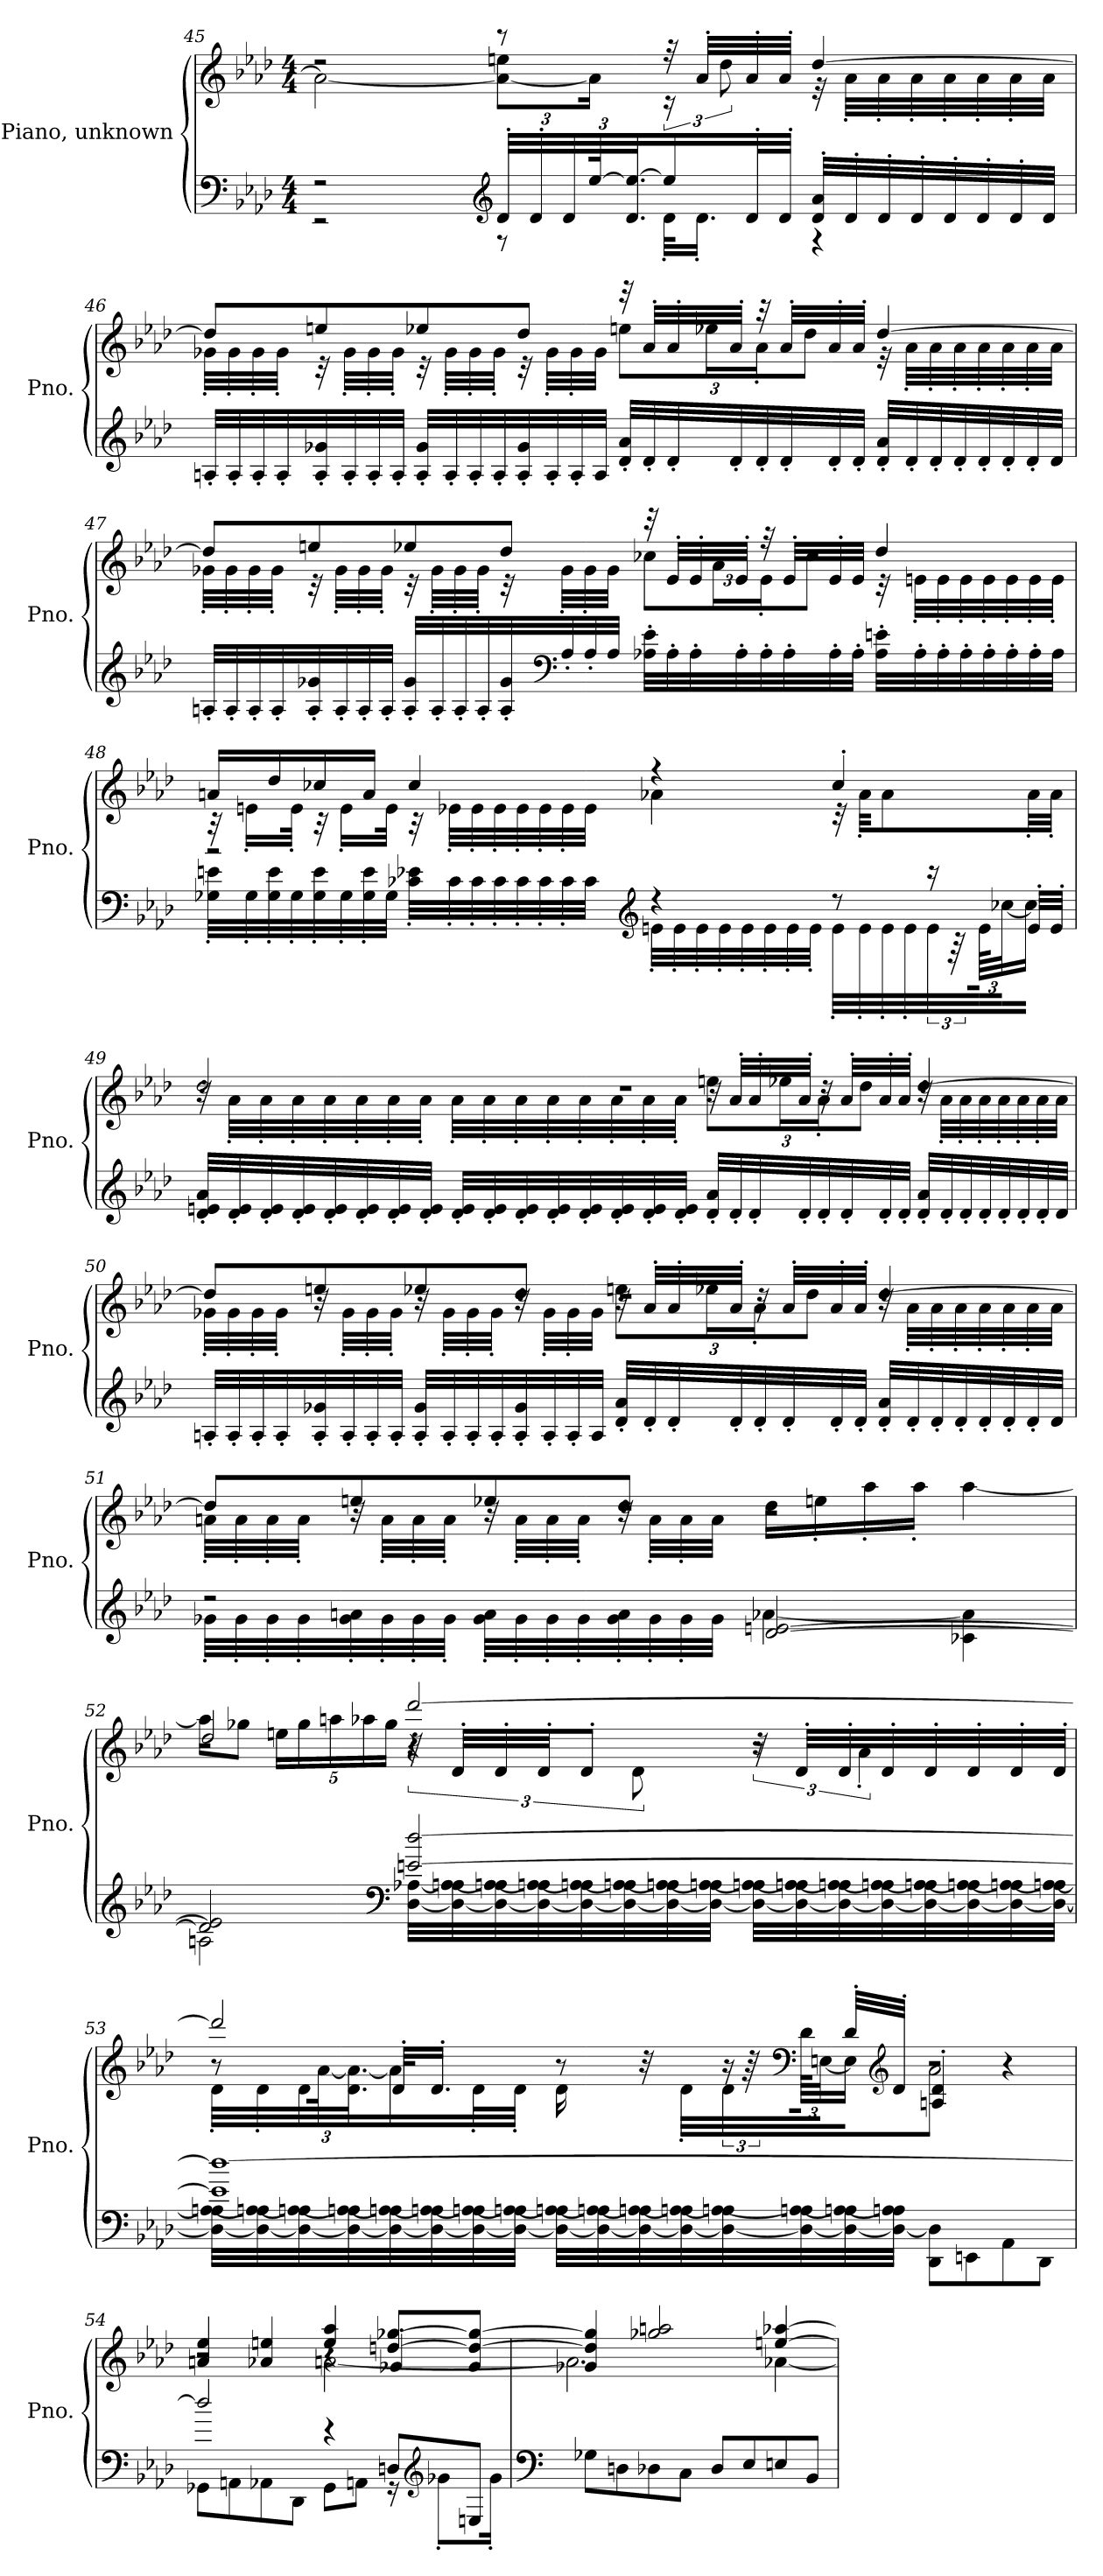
**kern	**kern
*part1	*part1
*staff2	*staff1
*I"Piano, unknown	*
*I'Pno.	*
!!LO:LB:g=z
*clefF4	*clefG2
*k[b-e-a-d-]	*k[b-e-a-d-]
*M4/4	*M4/4
=45	=45
*^	*^
2r	2r	2r	2a-\_
*clefG2	*	*	*
32d-'/LLL	8r	8r	12a-\_ 12een\L
32d-'/	.	.	.
*Xbrackettup	*	*	*
48d-/	.	.	.
[96ee-/K	.	.	24a-\Jk]
48.d-/ 48.ee-/_J	.	.	.
16ee-/]	32d-'\KLL	32r	24r
.	16.d-'\JJ	32a-'/LLL	.
.	.	.	12dd-\
32d-'/L	.	32a-'/	.
32d-'/JJJ	.	32a-'/JJJ	.
32d-/' 32a-/'LLL	4r	[4dd-/	32r
32d-'/	.	.	32a-'\LLL
32d-'/	.	.	32a-'\
32d-'/	.	.	32a-'\
32d-'/	.	.	32a-'\
32d-'/	.	.	32a-'\
32d-'/	.	.	32a-'\
32d-/JJJ	.	.	32a-\JJJ
*v	*v	*	*
!!LO:LB:g=z	!!
=46	=46	=46
32An'/LLL	8dd-/L]	32g-X'\LLL
32A'/	.	32g-'\
32A'/	.	32g-'\
32A'/	.	32g-'\JJJ
32A/' 32g-X/'	8een/	32r
32A'/	.	32g-'\LLL
32A'/	.	32g-'\
32A'/JJJ	.	32g-'\JJJ
32A/' 32g-/'LLL	8ee-X/	32r
32A'/	.	32g-'\LLL
32A'/	.	32g-'\
32A'/	.	32g-'\JJJ
32A/' 32g-/'	8dd-/J	32r
32A'/	.	32g-'\LLL
32A'/	.	32g-'\
32A/JJJ	.	32g-\JJJ
*	*	*Xbrackettup
32d-/' 32a-/'LLL	32r	12een\L
32d-'/	32a-'/LLL	.
32d-'/	32a-'/	.
.	.	24ee-X\L
32d-'/	32a-'/JJJ	.
32d-'/	32r	24a-'\J
32d-'/	32a-'/LLL	.
.	.	12dd-\J
32d-'/	32a-'/	.
32d-'/JJJ	32a-'/JJJ	.
32d-/' 32a-/'LLL	[4dd-/	32r
32d-'/	.	32a-'\LLL
32d-'/	.	32a-'\
32d-'/	.	32a-'\
32d-'/	.	32a-'\
32d-'/	.	32a-'\
32d-'/	.	32a-'\
32d-/JJJ	.	32a-\JJJ
!!LO:PB:g=z	!!
=47	=47	=47
32An'/LLL	8dd-/L]	32g-X'\LLL
32A'/	.	32g-'\
32A'/	.	32g-'\
32A'/	.	32g-'\JJJ
32A/' 32g-X/'	8een/	32r
32A'/	.	32g-'\LLL
32A'/	.	32g-'\
32A'/JJJ	.	32g-'\JJJ
32A/' 32g-/'LLL	8ee-X/	32r
32A'/	.	32g-'\LLL
32A'/	.	32g-'\
32A'/	.	32g-'\JJJ
32A/' 32g-/'	8dd-/J	32r
*clefF4	*	*
32A'/	.	32g-'\LLL
32A'/	.	32g-'\
32A/JJJ	.	32g-\JJJ
32A-X\' 32e-\'LLL	32r	12cc-X\L
32A-'\	32e-'/LLL	.
32A-'\	32e-'/	.
.	.	24a-\L
32A-'\	32e-'/JJJ	.
32A-'\	32r	24e-'\J
32A-'\	32e-'/LLL	.
.	.	12cc-\J
32A-'\	32e-'/	.
32A-'\JJJ	32e-/JJJ	.
32A-\' 32en\'LLL	4dd-/	32r
32A-'\	.	32en'\LLL
32A-'\	.	32e'\
32A-'\	.	32e'\
32A-'\	.	32e'\
32A-'\	.	32e'\
32A-'\	.	32e'\
32A-\JJJ	.	32e'\JJJ
!!LO:LB:g=z	!!
=48	=48	=48
*^	*	*
2r	32G-X\' 32en\'LLL	16an/LL	32r
.	32G-'\	.	16en'\LL
.	32G-\' 32e\'	16dd-/	.
.	32G-'\	.	32e'\JJk
.	32G-\' 32e\'	16cc-X/	32r
.	32G-'\	.	16e'\LL
.	32G-\' 32e\'	16a/JJ	.
.	32G-\JJJ	.	32e\JJk
.	32c-X\' 32e-X\'LLL	4cc-/	32r
.	32c-'\	.	32e-X'\LLL
.	32c-'\	.	32e-'\
.	32c-'\	.	32e-'\
.	32c-'\	.	32e-'\
.	32c-'\	.	32e-'\
.	32c-'\	.	32e-'\
.	32c-\JJJ	.	32e-\JJJ
*clefG2	*	*	*
4r	32en'\LLL	4r	4a-X\
.	32e'\	.	.
.	32e'\	.	.
.	32e'\	.	.
.	32e'\	.	.
.	32e'\	.	.
.	32e'\	.	.
.	32e'\JJJ	.	.
8r	32e'\LLL	4cc-'/	32r
.	32e'\	.	32a-'\KKL
.	32e'\	.	8a-\
.	32e'\	.	.
*	*brackettup	*	*
16r	48e\JJJ	.	.
.	96r	.	.
.	96e\KLLL	.	.
.	[48cc-X\J	.	.
32e'/LLL	16cc-\JJ]	.	32a-'\LL
32e'/JJJ	.	.	32a-'\JJJ
*v	*v	*	*
!!LO:LB:g=z
=49	=49	=49
*	*	*^
32d-/' 32en/' 32a-/'LLL	1r	32r	2dd-/
32d-/' 32e/'	.	32a-'\LLL	.
32d-/' 32e/'	.	32a-'\	.
32d-/' 32e/'	.	32a-'\	.
32d-/' 32e/'	.	32a-'\	.
32d-/' 32e/'	.	32a-'\	.
32d-/' 32e/'	.	32a-'\	.
32d-/' 32e/'JJJ	.	32a-'\JJJ	.
32d-/' 32e/'LLL	.	32a-'\LLL	.
32d-/' 32e/'	.	32a-'\	.
32d-/' 32e/'	.	32a-'\	.
32d-/' 32e/'	.	32a-'\	.
32d-/' 32e/'	.	32a-'\	.
32d-/' 32e/'	.	32a-'\	.
32d-/' 32e/'	.	32a-'\	.
32d-/' 32e/'JJJ	.	32a-'\JJJ	.
32d-/' 32a-/'LLL	.	12een\L	32r
32d-'/	.	.	32a-'/LLL
32d-'/	.	.	32a-'/
.	.	24ee-X\L	.
32d-'/	.	.	32a-'/JJJ
32d-'/	.	24a-'\J	32r
32d-'/	.	.	32a-'/LLL
.	.	12dd-\J	.
32d-'/	.	.	32a-'/
32d-'/JJJ	.	.	32a-'/JJJ
32d-/' 32a-/'LLL	.	32r	[4dd-/
32d-'/	.	32a-'\LLL	.
32d-'/	.	32a-'\	.
32d-'/	.	32a-'\	.
32d-'/	.	32a-'\	.
32d-'/	.	32a-'\	.
32d-'/	.	32a-'\	.
32d-/JJJ	.	32a-\JJJ	.
!!LO:LB:g=z	!!	!!
=50	=50	=50	=50
32An'/LLL	1r	32g-X'\LLL	8dd-/L]
32A'/	.	32g-'\	.
32A'/	.	32g-'\	.
32A'/	.	32g-'\JJJ	.
32A/' 32g-X/'	.	32r	8een/
32A'/	.	32g-'\LLL	.
32A'/	.	32g-'\	.
32A'/JJJ	.	32g-'\JJJ	.
32A/' 32g-/'LLL	.	32r	8ee-X/
32A'/	.	32g-'\LLL	.
32A'/	.	32g-'\	.
32A'/	.	32g-'\JJJ	.
32A/' 32g-/'	.	32r	8dd-/J
32A'/	.	32g-'\LLL	.
32A'/	.	32g-'\	.
32A/JJJ	.	32g-\JJJ	.
32d-/' 32a-/'LLL	.	12een\L	32r
32d-'/	.	.	32a-'/LLL
32d-'/	.	.	32a-'/
.	.	24ee-X\L	.
32d-'/	.	.	32a-'/JJJ
32d-'/	.	24a-'\J	32r
32d-'/	.	.	32a-'/LLL
.	.	12dd-\J	.
32d-'/	.	.	32a-'/
32d-'/JJJ	.	.	32a-'/JJJ
32d-/' 32a-/'LLL	.	32r	[4dd-/
32d-'/	.	32a-'\LLL	.
32d-'/	.	32a-'\	.
32d-'/	.	32a-'\	.
32d-'/	.	32a-'\	.
32d-'/	.	32a-'\	.
32d-'/	.	32a-'\	.
32d-/JJJ	.	32a-\JJJ	.
!!LO:LB:g=z	!!	!!
=51	=51	=51	=51
*^	*	*	*
2r	32g-X'\LLL	1r	32an'\LLL	8dd-/L]
.	32g-'\	.	32a'\	.
.	32g-'\	.	32a'\	.
.	32g-'\	.	32a'\JJJ	.
.	32g-\' 32an\'	.	32r	8een/
.	32g-'\	.	32a'\LLL	.
.	32g-'\	.	32a'\	.
.	32g-'\JJJ	.	32a'\JJJ	.
.	32g-\' 32a\'LLL	.	32r	8ee-X/
.	32g-'\	.	32a'\LLL	.
.	32g-'\	.	32a'\	.
.	32g-'\	.	32a'\JJJ	.
.	32g-\' 32a\'	.	32r	8dd-/J
.	32g-'\	.	32a'\LLL	.
.	32g-'\	.	32a'\	.
.	32g-\JJJ	.	32a\JJJ	.
[2d-/ [2en/	[4a-X\	.	16dd-\LL	2r
.	.	.	16een'\	.
.	.	.	16aa-'\	.
.	.	.	16aa-'\JJ	.
.	4c-X\ 4a-\]	.	[4aa-\	.
!!LO:LB:g=z	!!	!!
=52	=52	=52	=52	=52
2d-/] 2e/]	2An\	2r	8aa-\L]	2dd-/
.	.	.	8gg-X\J	.
.	.	.	20een\LL	.
.	.	.	20gg-\	.
.	.	.	20aan\	.
.	.	.	20aa-X\	.
.	.	.	20gg-\JJ	.
*clefF4	*	*	*	*
*	*	*	*brackettup	*
[2en/ [2dd-/	[32D-\ [32A-X\LLL	[2ddd-/	6r	32r
.	32D-\_ 32A-\_ 32An\	.	.	32d-'/LLL
.	32D-\_ 32A-\_ 32An\	.	.	32d-'/
.	32D-\_ 32A-\_ 32An\	.	.	32d-'/JJ
.	32D-\_ 32A-\_ 32An\	.	.	8d-'/J
.	32D-\_ 32A-\_ 32An\	.	.	.
.	.	.	12d-\	.
.	32D-\_ 32A-\_ 32An\	.	.	.
.	32D-\_ 32A-\_ 32An\JJJ	.	.	.
.	32D-\_ 32A-\_ 32An\LLL	.	12r	32r
.	32D-\_ 32A-\_ 32An\	.	.	32d-'/LLL
.	32D-\_ 32A-\_ 32An\	.	.	32d-'/
.	.	.	6a-'\	.
.	32D-\_ 32A-\_ 32An\	.	.	32d-'/
.	32D-\_ 32A-\_ 32An\	.	.	32d-'/
.	32D-\_ 32A-\_ 32An\	.	.	32d-'/
.	32D-\_ 32A-\_ 32An\	.	.	32d-'/
.	32D-\_ 32A-\_ 32An\JJJ	.	.	32d-'/JJJ
!!LO:PB:g=z	!!	!!
=53	=53	=53	=53	=53
1e] 1dd-_	32D-\_ 32A-\_ 32An\LLL	2ddd-/]	32d-'\LLL	8r
.	32D-\_ 32A-\_ 32An\	.	32d-'\	.
*	*	*	*Xbrackettup	*
.	32D-\_ 32A-\_ 32An\	.	48d-\	.
.	.	.	[96a-\K	.
.	32D-\_ 32A-\_ 32An\	.	48.d-\ 48.a-\_J	.
.	32D-\_ 32A-\_ 32An\	.	16a-\]	32d-'/KLL
.	32D-\_ 32A-\_ 32An\	.	.	16.d-'/JJ
.	32D-\_ 32A-\_ 32An\	.	32d-'\L	.
.	32D-\_ 32A-\_ 32An\JJJ	.	32d-'\JJJ	.
.	32D-\_ 32A-\_ 32An\LLL	.	16d-\	8r
.	32D-\_ 32A-\_ 32An\	.	.	.
.	32D-\_ 32A-\_ 32An\	.	32r	.
.	32D-\_ 32A-\_ 32An\	.	32d-'\LLL	.
*	*	*	*brackettup	*
.	32D-\_ 32A-\_ 32An\	.	48d-\JJJ	16r
.	.	.	96r	.
*	*	*clefF4	*	*
.	32D-\_ 32A-\_ 32An\	.	96d-\KLLL	.
.	.	.	[48En\J	.
.	32D-\_ 32A-\_ 32An\	.	16E\JJ]	32d-'/LLL
*	*	*clefG2	*	*
.	32D-\_ 32A-\] 32An\JJJ	.	.	32d-'/JJJ
.	8DD-\ 8D-\]L	2r	2a-\	4An/' 4d-/'
.	8EEn\	.	.	.
.	8AA-\	.	.	4r
.	8DD-\J	.	.	.
!!LO:LB:g=z	!!	!!
=54	=54	=54	=54	=54
2dd-/]	8GG-X\L	4an/ 4ee-/	2r	2r
.	8AAn\	.	.	.
.	8AA-X\	4a-X/ 4een/	.	.
.	8DD-\J	.	.	.
4r	8GG-\L	4ee/ 4aa-/	[2an\	4r
.	8AAn\J	.	.	.
8Dn/L	16r	[8ddn/ [8gg-X/L	.	4g-X'/
*clefG2	*	*	*	*
.	8g-X'\L	.	.	.
8En/J	.	8g-/ 8dd/_ 8gg-/_J	.	.
.	16g-'\Jk	.	.	.
*v	*v	*	*	*
*	*v	*v	*v
=55	=55
*clefF4	*
*	*^
8G-X\L	4g-X/ 4dd/] 4gg-/]	2.a\]
8Dn\	.	.
8D-X\	2gg-X/ 2aan/	.
8C\J	.	.
8D-/L	.	.
8E-/	.	.
8En/	[4een/ [4aa-X/	[4a-X\
8BB-/J	.	.
*	*v	*v
=	=
*-	*-
